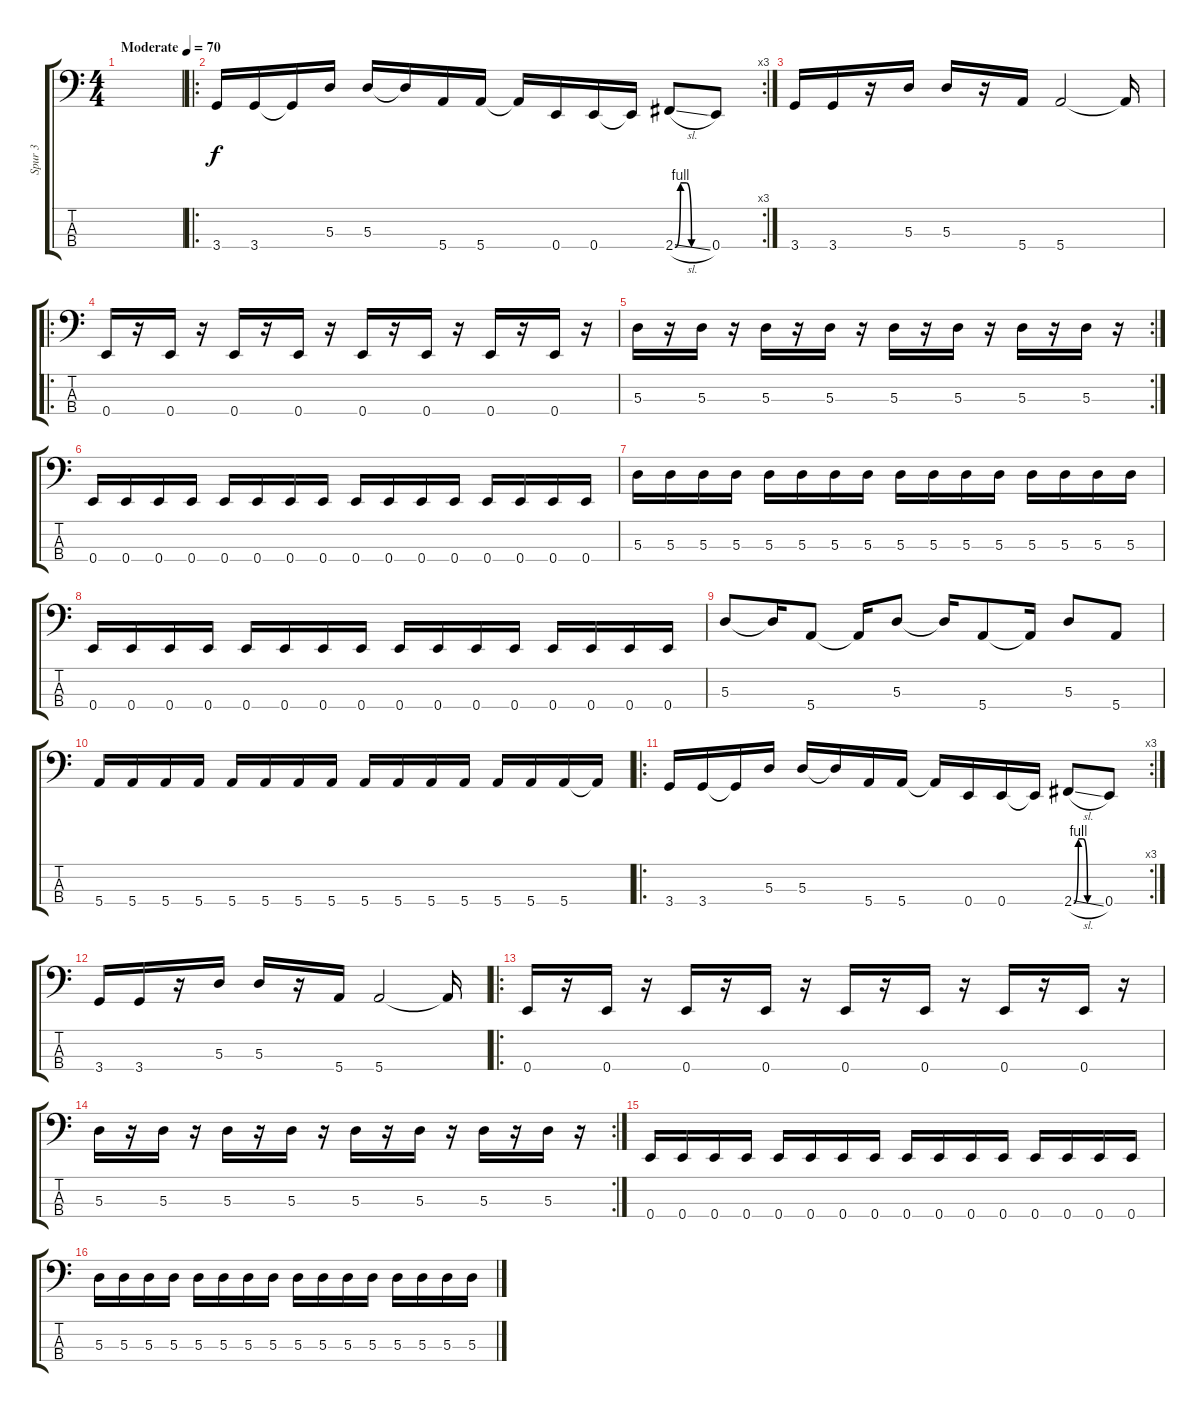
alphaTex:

\track ("Spur 3" "Spur 3") {instrument electricbassfinger}
\staff {score tabs}
\tuning (G2 D2 A1 E1) {hide}
\ts (4 4)
\tempo (70 "Moderate")
\clef f4
\ks c
|
\ro
\rc 3
3.4.16 3.4.16 3.4{t}.16 5.3.16 5.3.16 5.3{t}.16 5.4.16 5.4.16 5.4{t}.16 0.4.16 0.4.16 0.4{t}.16 2.4{be (custom 0 0 10 4 20 4 30 0 60 0) sl}.8 0.4.8 |
3.4.16 3.4.16 r.16 5.3.16 5.3.16 r.16 5.4.16 5.4.2 5.4{t}.16 |
\ro
0.4.16 r.16 0.4.16 r.16 0.4.16 r.16 0.4.16 r.16 0.4.16 r.16 0.4.16 r.16 0.4.16 r.16 0.4.16 r.16 |
\rc 2
5.3.16 r.16 5.3.16 r.16 5.3.16 r.16 5.3.16 r.16 5.3.16 r.16 5.3.16 r.16 5.3.16 r.16 5.3.16 r.16 |
0.4.16 0.4.16 0.4.16 0.4.16 0.4.16 0.4.16 0.4.16 0.4.16 0.4.16 0.4.16 0.4.16 0.4.16 0.4.16 0.4.16 0.4.16 0.4.16 |
5.3.16 5.3.16 5.3.16 5.3.16 5.3.16 5.3.16 5.3.16 5.3.16 5.3.16 5.3.16 5.3.16 5.3.16 5.3.16 5.3.16 5.3.16 5.3.16 |
0.4.16 0.4.16 0.4.16 0.4.16 0.4.16 0.4.16 0.4.16 0.4.16 0.4.16 0.4.16 0.4.16 0.4.16 0.4.16 0.4.16 0.4.16 0.4.16 |
5.3.8 5.3{t}.16 5.4.8 5.4{t}.16 5.3.8 5.3{t}.16 5.4.8 5.4{t}.16 5.3.8 5.4.8 |
5.4.16 5.4.16 5.4.16 5.4.16 5.4.16 5.4.16 5.4.16 5.4.16 5.4.16 5.4.16 5.4.16 5.4.16 5.4.16 5.4.16 5.4.16 5.4{t}.16 |
\ro
\rc 3
3.4.16 3.4.16 3.4{t}.16 5.3.16 5.3.16 5.3{t}.16 5.4.16 5.4.16 5.4{t}.16 0.4.16 0.4.16 0.4{t}.16 2.4{be (custom 0 0 10 4 20 4 30 0 60 0) sl}.8 0.4.8 |
3.4.16 3.4.16 r.16 5.3.16 5.3.16 r.16 5.4.16 5.4.2 5.4{t}.16 |
\ro
0.4.16 r.16 0.4.16 r.16 0.4.16 r.16 0.4.16 r.16 0.4.16 r.16 0.4.16 r.16 0.4.16 r.16 0.4.16 r.16 |
\rc 2
5.3.16 r.16 5.3.16 r.16 5.3.16 r.16 5.3.16 r.16 5.3.16 r.16 5.3.16 r.16 5.3.16 r.16 5.3.16 r.16 |
0.4.16 0.4.16 0.4.16 0.4.16 0.4.16 0.4.16 0.4.16 0.4.16 0.4.16 0.4.16 0.4.16 0.4.16 0.4.16 0.4.16 0.4.16 0.4.16 |
5.3.16 5.3.16 5.3.16 5.3.16 5.3.16 5.3.16 5.3.16 5.3.16 5.3.16 5.3.16 5.3.16 5.3.16 5.3.16 5.3.16 5.3.16 5.3.16
